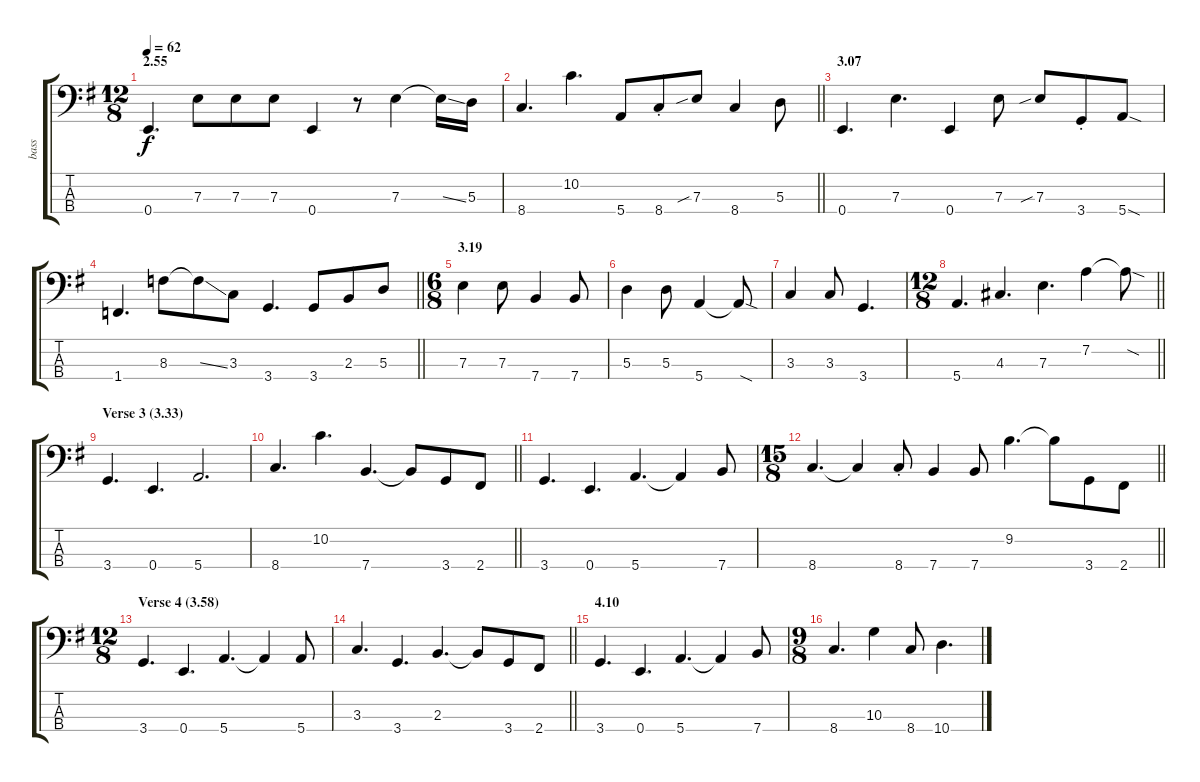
\track ("bass" "bass") {instrument electricbasspick}
\staff {score tabs}
\tuning (G2 D2 A1 E1) {hide}
\ts (12 8)
\section ("" "2.55")
\tempo 62
\clef f4
\ks g
0.4.4{d dy f} 7.3.8 7.3.8 7.3.8 0.4.4 r.8 7.3.4 7.3{ss t}.16 5.3.16 |
\barLineRight lightlight
8.4.4{d} 10.2.4{d} 5.4.8 8.4{st}.8 7.3{sib}.8 8.4.4 5.3.8 |
\section ("" "3.07")
0.4.4{d} 7.3.4{d} 0.4.4 7.3.8 7.3{sib}.8 3.4{st}.8 5.4{sod}.8 |
\barLineRight lightlight
1.4.4{d} 8.3.8 8.3{ss t}.8 3.3.8 3.4.4{d} 3.4.8 2.3.8 5.3.8 |
\ts (6 8)
\section ("" "3.19")
7.3.4 7.3.8 7.4.4 7.4.8 |
5.3.4 5.3.8 5.4.4 5.4{sod t}.8 |
3.3.4 3.3.8 3.4.4{d} |
\ts (12 8)
\barLineRight lightlight
5.4.4{d} 4.3.4{d} 7.3.4{d} 7.2.4 7.2{sod t}.8 |
\section ("" "Verse 3 (3.33)")
3.4.4{d} 0.4.4{d} 5.4.2{d} |
\barLineRight lightlight
8.4.4{d} 10.2.4{d} 7.4.4{d} 7.4{t}.8 3.4.8 2.4.8 |
3.4.4{d} 0.4.4{d} 5.4.4{d} 5.4{t}.4 7.4.8 |
\ts (15 8)
\barLineRight lightlight
8.4.4{d} 8.4{t}.4 8.4{st}.8 7.4.4 7.4.8 9.2.4{d} 9.2{t}.8 3.4.8 2.4.8 |
\ts (12 8)
\section ("" "Verse 4 (3.58)")
3.4.4{d} 0.4.4{d} 5.4.4{d} 5.4{t}.4 5.4.8 |
\barLineRight lightlight
3.3.4{d} 3.4.4{d} 2.3.4{d} 2.3{t}.8 3.4.8 2.4.8 |
\section ("" "4.10")
3.4.4{d} 0.4.4{d} 5.4.4{d} 5.4{t}.4 7.4.8 |
\ts (9 8)
8.4.4{d} 10.3.4 8.4.8 10.4.4{d}
